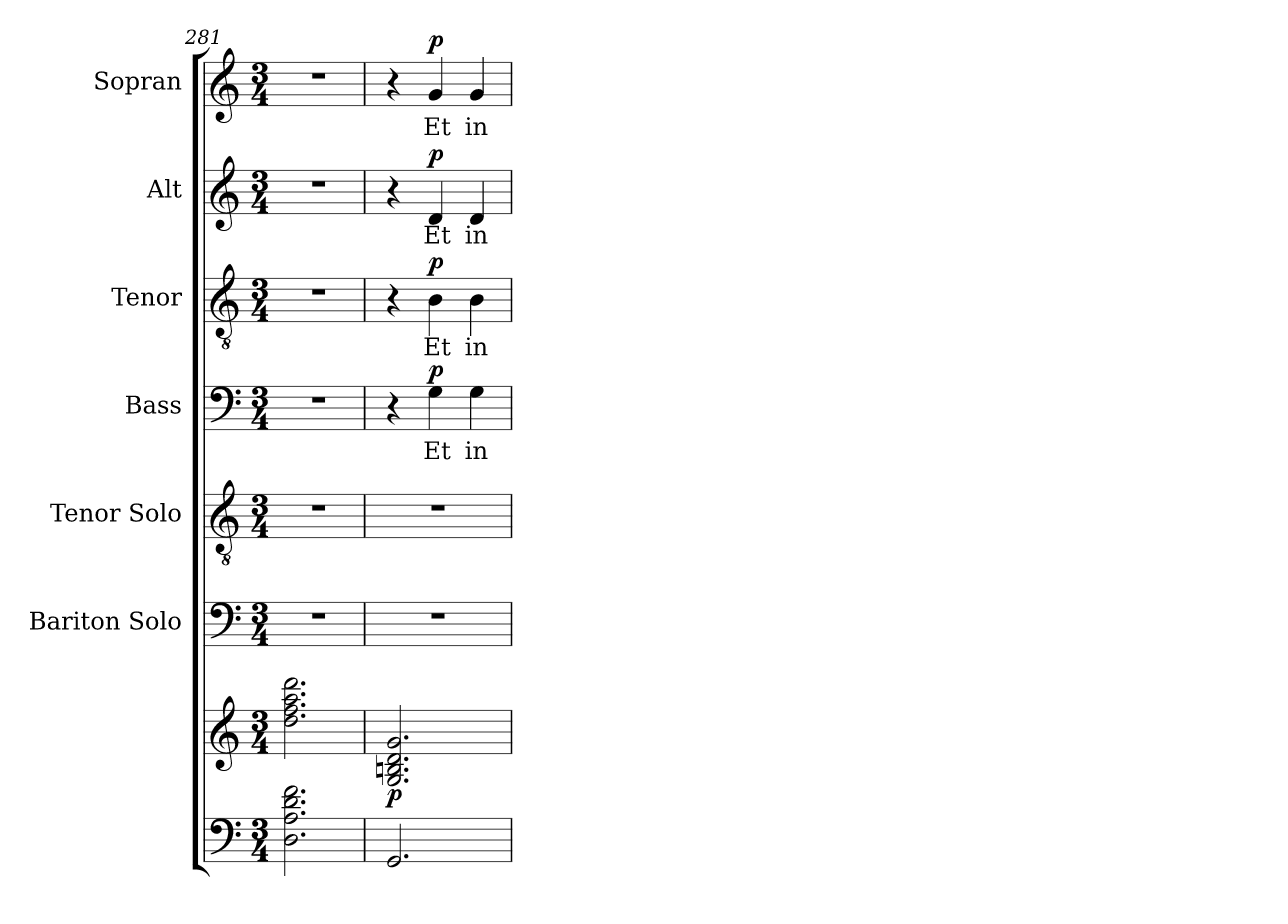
**kern	**kern	**dynam	**kern	**kern	**kern	**text	**dynam	**kern	**text	**dynam	**kern	**text	**dynam	**kern	**text	**dynam
*part7	*part7	*part7	*part6	*part5	*part4	*part4	*part4	*part3	*part3	*part3	*part2	*part2	*part2	*part1	*part1	*part1
*staff8	*staff7	*staff7/8	*staff6	*staff5	*staff4	*staff4	*staff4	*staff3	*staff3	*staff3	*staff2	*staff2	*staff2	*staff1	*staff1	*staff1
*	*	*	*I"Bariton Solo	*I"Tenor Solo	*I"Bass	*	*	*I"Tenor	*	*	*I"Alt	*	*	*I"Sopran	*	*
*	*	*	*	*	*I'B.	*	*	*I'T.	*	*	*I'A.	*	*	*I'S.	*	*
*clefF4	*clefG2	*	*clefF4	*clefGv2	*clefF4	*	*	*clefGv2	*	*	*clefG2	*	*	*clefG2	*	*
*k[]	*k[]	*	*k[]	*k[]	*k[]	*	*	*k[]	*	*	*k[]	*	*	*k[]	*	*
*C:	*C:	*	*C:	*C:	*C:	*	*	*C:	*	*	*C:	*	*	*C:	*	*
*M3/4	*M3/4	*	*M3/4	*M3/4	*M3/4	*	*	*M3/4	*	*	*M3/4	*	*	*M3/4	*	*
=281	=281	=281	=281	=281	=281	=281	=281	=281	=281	=281	=281	=281	=281	=281	=281	=281
2.D\ 2.A\ 2.d\ 2.f\	2.dd\ 2.ff\ 2.aa\ 2.ddd\	.	2.r	2.r	2.r	.	.	2.r	.	.	2.r	.	.	2.r	.	.
=282	=282	=282	=282	=282	=282	=282	=282	=282	=282	=282	=282	=282	=282	=282	=282	=282
!	!	!LO:DY:b	!	!	!	!	!	!	!	!	!	!	!	!	!	!
2.GG/	2.G/ 2.Bn/ 2.d/ 2.g/	p	2.r	2.r	4r	.	.	4r	.	.	4r	.	.	4r	.	.
!	!	!	!	!	!	!LO:LY:b	!LO:DY:a	!	!LO:LY:b	!LO:DY:a	!	!LO:LY:b	!LO:DY:a	!	!LO:LY:b	!LO:DY:a
.	.	.	.	.	4G\	Et	p	4B\	Et	p	4d/	Et	p	4g/	Et	p
!	!	!	!	!	!	!LO:LY:b	!	!	!LO:LY:b	!	!	!LO:LY:b	!	!	!LO:LY:b	!
.	.	.	.	.	4G\	in	.	4B\	in	.	4d/	in	.	4g/	in	.
=	=	=	=	=	=	=	=	=	=	=	=	=	=	=	=	=
*-	*-	*-	*-	*-	*-	*-	*-	*-	*-	*-	*-	*-	*-	*-	*-	*-
